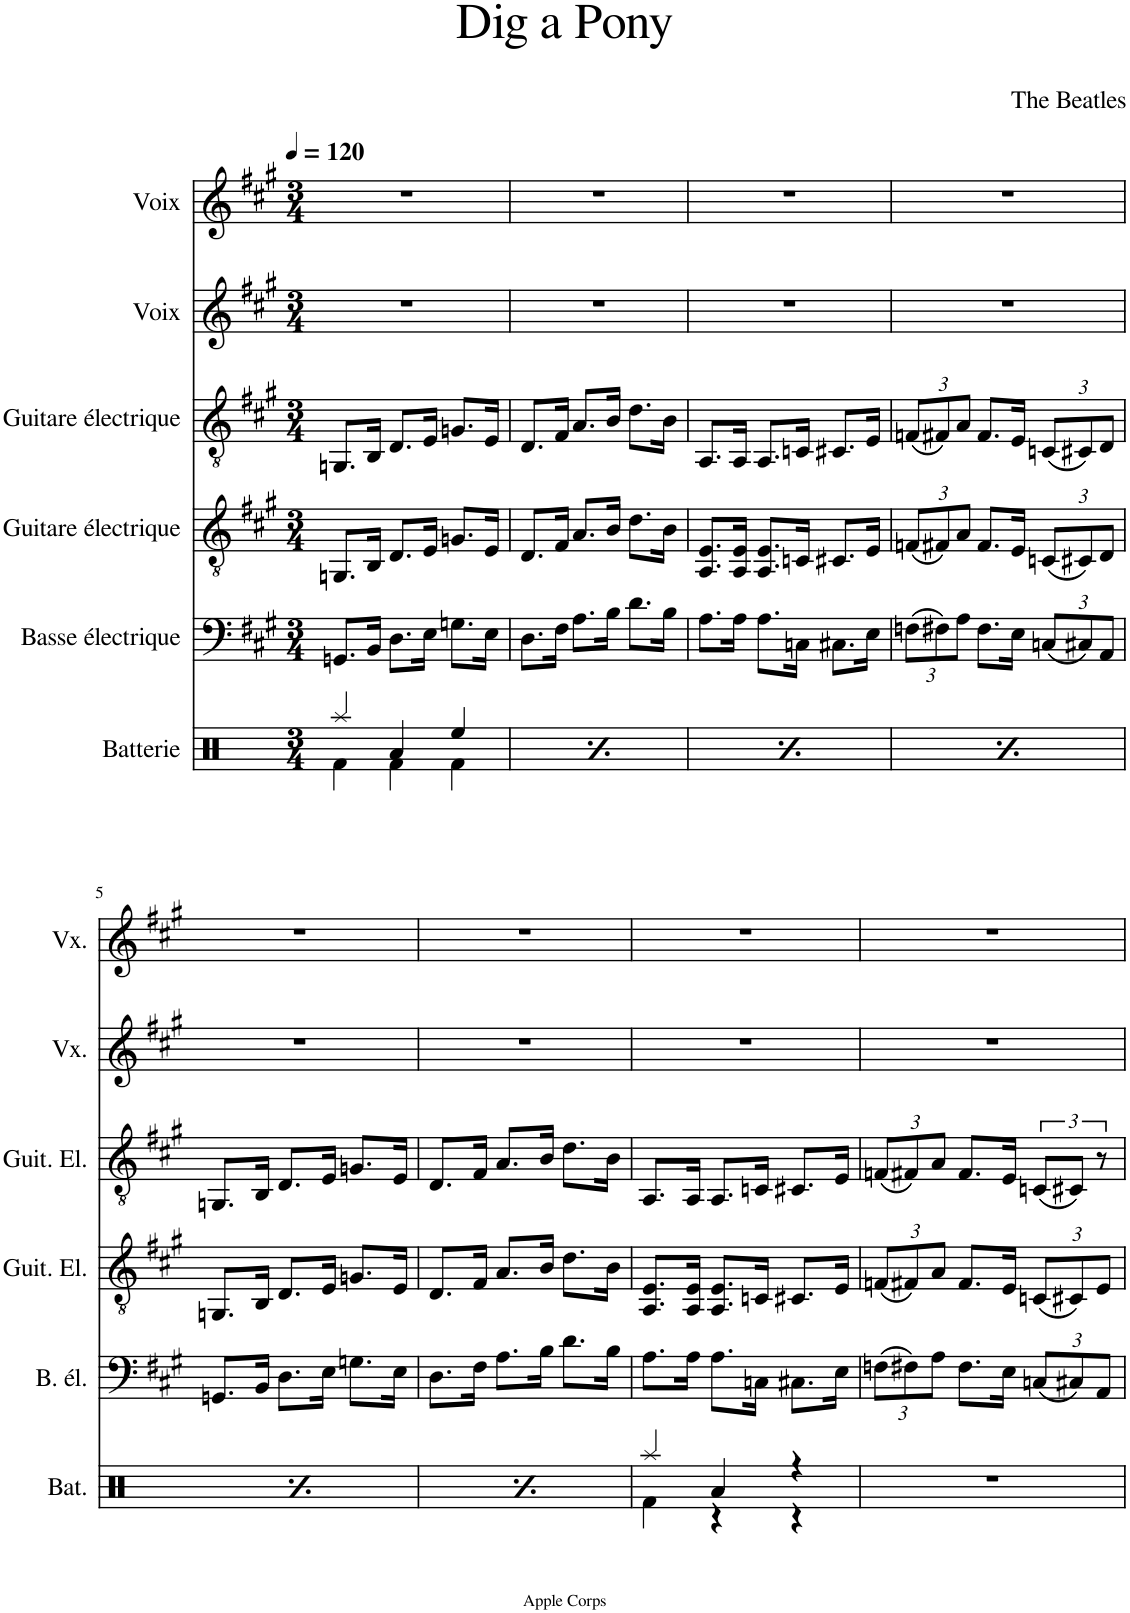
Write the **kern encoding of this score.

**kern	**kern	**kern	**kern	**kern	**kern
*part6	*part5	*part4	*part3	*part2	*part1
*staff6	*staff5	*staff4	*staff3	*staff2	*staff1
*I"Batterie	*I"Basse électrique	*I"Guitare électrique	*I"Guitare électrique	*I"Voix	*I"Voix
*I'Bat.	*I'B. él.	*I'Guit. El.	*I'Guit. El.	*I'Vx.	*I'Vx.
*clefX	*clefF4	*clefGv2	*clefGv2	*clefG2	*clefG2
*	*Trd7c12	*	*	*	*
*k[]	*k[f#c#g#]	*k[f#c#g#]	*k[f#c#g#]	*k[f#c#g#]	*k[f#c#g#]
*M3/4	*M3/4	*M3/4	*M3/4	*M3/4	*M3/4
*MM120	*MM120	*MM120	*MM120	*MM120	*MM120
=1	=1	=1	=1	=1	=1
*^	*	*	*	*	*
4Raa/	4Rf\	8.GGn/L	8.GGn/L	8.GGn/L	2.r	2.r
.	.	16BB/Jk	16BB/Jk	16BB/Jk	.	.
4Ra/	4Rf\	8.D\L	8.D/L	8.D/L	.	.
.	.	16E\Jk	16E/Jk	16E/Jk	.	.
4Ree/	4Rf\	8.Gn\L	8.Gn/L	8.Gn/L	.	.
.	.	16E\Jk	16E/Jk	16E/Jk	.	.
=2	=2	=2	=2	=2	=2	=2
4Raa/	4Rf\	8.D\L	8.D/L	8.D/L	2.r	2.r
.	.	16F#\Jk	16F#/Jk	16F#/Jk	.	.
4Ra/	4Rf\	8.A\L	8.A/L	8.A/L	.	.
.	.	16B\Jk	16B/Jk	16B/Jk	.	.
4Ree/	4Rf\	8.d\L	8.d\L	8.d\L	.	.
.	.	16B\Jk	16B\Jk	16B\Jk	.	.
=3	=3	=3	=3	=3	=3	=3
4Raa/	4Rf\	8.A\L	8.AA/ 8.E/L	8.AA/L	2.r	2.r
.	.	16A\Jk	16AA/ 16E/Jk	16AA/Jk	.	.
4Ra/	4Rf\	8.A\L	8.AA/ 8.E/L	8.AA/L	.	.
.	.	16Cn\Jk	16Cn/Jk	16Cn/Jk	.	.
4Ree/	4Rf\	8.C#X\L	8.C#X/L	8.C#X/L	.	.
.	.	16E\Jk	16E/Jk	16E/Jk	.	.
=4	=4	=4	=4	=4	=4	=4
*	*	*Xbrackettup	*Xbrackettup	*Xbrackettup	*	*
4Raa/	4Rf\	(12Fn\L	(12Fn/L	(12Fn/L	2.r	2.r
.	.	12F#X\)	12F#X/)	12F#X/)	.	.
.	.	12A\J	12A/J	12A/J	.	.
4Ra/	4Rf\	8.F#\L	8.F#/L	8.F#/L	.	.
.	.	16E\Jk	16E/Jk	16E/Jk	.	.
4Ree/	4Rf\	(12Cn/L	(12Cn/L	(12Cn/L	.	.
.	.	12C#X/)	12C#X/)	12C#X/)	.	.
.	.	12AA/J	12D/J	12D/J	.	.
!!LO:LB:g=z
=5	=5	=5	=5	=5	=5	=5
4Raa/	4Rf\	8.GGn/L	8.GGn/L	8.GGn/L	2.r	2.r
.	.	16BB/Jk	16BB/Jk	16BB/Jk	.	.
4Ra/	4Rf\	8.D\L	8.D/L	8.D/L	.	.
.	.	16E\Jk	16E/Jk	16E/Jk	.	.
4Ree/	4Rf\	8.Gn\L	8.Gn/L	8.Gn/L	.	.
.	.	16E\Jk	16E/Jk	16E/Jk	.	.
=6	=6	=6	=6	=6	=6	=6
4Raa/	4Rf\	8.D\L	8.D/L	8.D/L	2.r	2.r
.	.	16F#\Jk	16F#/Jk	16F#/Jk	.	.
4Ra/	4Rf\	8.A\L	8.A/L	8.A/L	.	.
.	.	16B\Jk	16B/Jk	16B/Jk	.	.
4Ree/	4Rf\	8.d\L	8.d\L	8.d\L	.	.
.	.	16B\Jk	16B\Jk	16B\Jk	.	.
=7	=7	=7	=7	=7	=7	=7
4Raa/	4Rf\	8.A\L	8.AA/ 8.E/L	8.AA/L	2.r	2.r
.	.	16A\Jk	16AA/ 16E/Jk	16AA/Jk	.	.
4Ra/	4r	8.A\L	8.AA/ 8.E/L	8.AA/L	.	.
.	.	16Cn\Jk	16Cn/Jk	16Cn/Jk	.	.
4r	4r	8.C#X\L	8.C#X/L	8.C#X/L	.	.
.	.	16E\Jk	16E/Jk	16E/Jk	.	.
*v	*v	*	*	*	*	*
=8	=8	=8	=8	=8	=8
2.r	(12Fn\L	(12Fn/L	(12Fn/L	2.r	2.r
.	12F#X\)	12F#X/)	12F#X/)	.	.
.	12A\J	12A/J	12A/J	.	.
.	8.F#\L	8.F#/L	8.F#/L	.	.
.	16E\Jk	16E/Jk	16E/Jk	.	.
*	*	*	*brackettup	*	*
.	(12Cn/L	(12Cn/L	(12Cn/L	.	.
.	12C#X/)	12C#X/)	12C#X/J)	.	.
.	12AA/J	12E/J	12r	.	.
=	=	=	=	=	=
*-	*-	*-	*-	*-	*-
